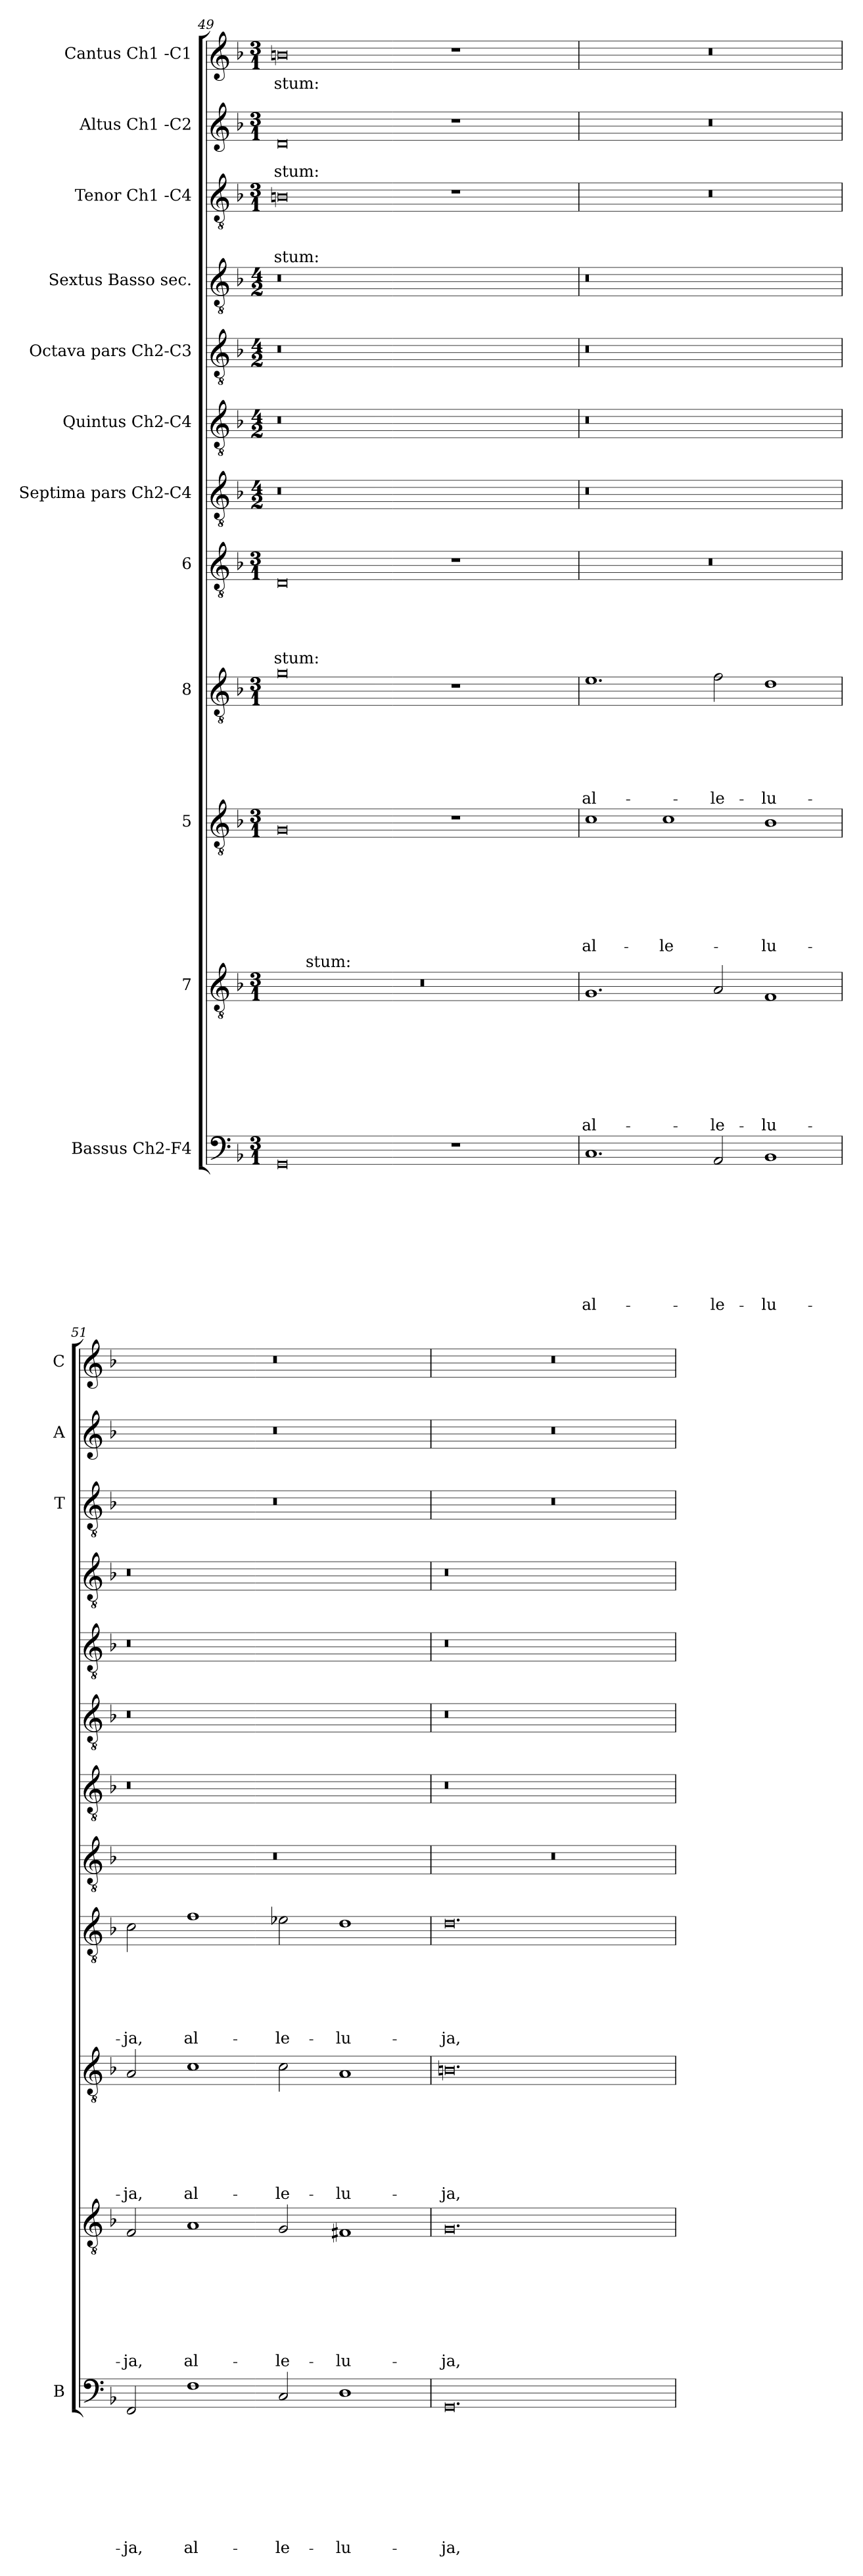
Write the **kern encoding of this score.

**kern	**text	**text	**text	**text	**text	**text	**text	**text	**text	**kern	**text	**text	**text	**text	**text	**text	**text	**text	**kern	**text	**text	**text	**text	**text	**text	**text	**kern	**text	**text	**text	**text	**text	**text	**kern	**text	**text	**text	**text	**text	**kern	**kern	**kern	**kern	**kern	**text	**text	**text	**kern	**text	**text	**kern	**text
*part12	*part12	*part12	*part12	*part12	*part12	*part12	*part12	*part12	*part12	*part11	*part11	*part11	*part11	*part11	*part11	*part11	*part11	*part11	*part10	*part10	*part10	*part10	*part10	*part10	*part10	*part10	*part9	*part9	*part9	*part9	*part9	*part9	*part9	*part8	*part8	*part8	*part8	*part8	*part8	*part7	*part6	*part5	*part4	*part3	*part3	*part3	*part3	*part2	*part2	*part2	*part1	*part1
*staff12	*staff12	*staff12	*staff12	*staff12	*staff12	*staff12	*staff12	*staff12	*staff12	*staff11	*staff11	*staff11	*staff11	*staff11	*staff11	*staff11	*staff11	*staff11	*staff10	*staff10	*staff10	*staff10	*staff10	*staff10	*staff10	*staff10	*staff9	*staff9	*staff9	*staff9	*staff9	*staff9	*staff9	*staff8	*staff8	*staff8	*staff8	*staff8	*staff8	*staff7	*staff6	*staff5	*staff4	*staff3	*staff3	*staff3	*staff3	*staff2	*staff2	*staff2	*staff1	*staff1
*I"Bassus Ch2-F4	*	*	*	*	*	*	*	*	*	*I"7	*	*	*	*	*	*	*	*	*I"5	*	*	*	*	*	*	*	*I"8	*	*	*	*	*	*	*I"6	*	*	*	*	*	*I"Septima pars Ch2-C4	*I"Quintus Ch2-C4	*I"Octava pars Ch2-C3	*I"Sextus Basso sec.	*I"Tenor Ch1 -C4	*	*	*	*I"Altus Ch1 -C2	*	*	*I"Cantus Ch1 -C1	*
*I'B	*	*	*	*	*	*	*	*	*	*	*	*	*	*	*	*	*	*	*	*	*	*	*	*	*	*	*	*	*	*	*	*	*	*	*	*	*	*	*	*	*	*	*	*I'T	*	*	*	*I'A	*	*	*I'C	*
*clefF4	*	*	*	*	*	*	*	*	*	*clefGv2	*	*	*	*	*	*	*	*	*clefGv2	*	*	*	*	*	*	*	*clefGv2	*	*	*	*	*	*	*clefGv2	*	*	*	*	*	*clefGv2	*clefGv2	*clefGv2	*clefGv2	*clefGv2	*	*	*	*clefG2	*	*	*clefG2	*
*k[b-]	*	*	*	*	*	*	*	*	*	*k[b-]	*	*	*	*	*	*	*	*	*k[b-]	*	*	*	*	*	*	*	*k[b-]	*	*	*	*	*	*	*k[b-]	*	*	*	*	*	*k[b-]	*k[b-]	*k[b-]	*k[b-]	*k[b-]	*	*	*	*k[b-]	*	*	*k[b-]	*
*F:	*	*	*	*	*	*	*	*	*	*F:	*	*	*	*	*	*	*	*	*F:	*	*	*	*	*	*	*	*F:	*	*	*	*	*	*	*F:	*	*	*	*	*	*F:	*F:	*F:	*F:	*F:	*	*	*	*F:	*	*	*F:	*
*M3/1	*	*	*	*	*	*	*	*	*	*M3/1	*	*	*	*	*	*	*	*	*M3/1	*	*	*	*	*	*	*	*M3/1	*	*	*	*	*	*	*M3/1	*	*	*	*	*	*M4/2	*M4/2	*M4/2	*M4/2	*M3/1	*	*	*	*M3/1	*	*	*M3/1	*
=49	=49	=49	=49	=49	=49	=49	=49	=49	=49	=49	=49	=49	=49	=49	=49	=49	=49	=49	=49	=49	=49	=49	=49	=49	=49	=49	=49	=49	=49	=49	=49	=49	=49	=49	=49	=49	=49	=49	=49	=49	=49	=49	=49	=49	=49	=49	=49	=49	=49	=49	=49	=49
!	!	!	!	!	!	!	!	!	!	!	!	!	!	!	!	!	!	!	!	!	!	!	!	!	!	!	!	!	!	!	!	!	!	!	!	!	!	!	!LO:LY:b:rj	!	!	!	!	!	!	!	!LO:LY:b	!	!	!LO:LY:b	!	!LO:LY:b:rj
*	*	*	*	*	*	*	*	*	*	*^	*	*	*	*	*	*	*	*	*	*	*	*	*	*	*	*	*	*	*	*	*	*	*	*	*	*	*	*	*	*	*	*	*	*	*	*	*	*	*	*	*	*
0GG	.	.	.	.	.	.	.	.	.	0.r	8.ryy	.	.	.	.	.	.	.	.	0G	.	.	.	.	.	.	.	0g	.	.	.	.	.	.	0D	.	.	.	.	-stum:	0r	0r	0r	0r	0Bn	.	.	-stum:	0d	.	-stum:	0bn	-stum:
!	!	!	!	!	!	!	!	!	!	!	!LO:TX:a:t=stum&colon;	!	!	!	!	!	!	!	!	!	!	!	!	!	!	!	!	!	!	!	!	!	!	!	!	!	!	!	!	!	!	!	!	!	!	!	!	!	!	!	!	!	!
.	.	.	.	.	.	.	.	.	.	.	1ryy	.	.	.	.	.	.	.	.	.	.	.	.	.	.	.	.	.	.	.	.	.	.	.	.	.	.	.	.	.	.	.	.	.	.	.	.	.	.	.	.	.	.
.	.	.	.	.	.	.	.	.	.	.	1ryy	.	.	.	.	.	.	.	.	.	.	.	.	.	.	.	.	.	.	.	.	.	.	.	.	.	.	.	.	.	.	.	.	.	.	.	.	.	.	.	.	.	.
1r	.	.	.	.	.	.	.	.	.	.	.	.	.	.	.	.	.	.	.	1r	.	.	.	.	.	.	.	1r	.	.	.	.	.	.	1r	.	.	.	.	.	1ryy	1ryy	1ryy	1ryy	1r	.	.	.	1r	.	.	1r	.
.	.	.	.	.	.	.	.	.	.	.	2ryy	.	.	.	.	.	.	.	.	.	.	.	.	.	.	.	.	.	.	.	.	.	.	.	.	.	.	.	.	.	.	.	.	.	.	.	.	.	.	.	.	.	.
.	.	.	.	.	.	.	.	.	.	.	4ryy	.	.	.	.	.	.	.	.	.	.	.	.	.	.	.	.	.	.	.	.	.	.	.	.	.	.	.	.	.	.	.	.	.	.	.	.	.	.	.	.	.	.
.	.	.	.	.	.	.	.	.	.	.	16ryy	.	.	.	.	.	.	.	.	.	.	.	.	.	.	.	.	.	.	.	.	.	.	.	.	.	.	.	.	.	.	.	.	.	.	.	.	.	.	.	.	.	.
=50	=50	=50	=50	=50	=50	=50	=50	=50	=50	=50	=50	=50	=50	=50	=50	=50	=50	=50	=50	=50	=50	=50	=50	=50	=50	=50	=50	=50	=50	=50	=50	=50	=50	=50	=50	=50	=50	=50	=50	=50	=50	=50	=50	=50	=50	=50	=50	=50	=50	=50	=50	=50	=50
!	!	!	!	!	!	!	!	!	!LO:LY:b	!	!	!	!	!	!	!	!	!	!LO:LY:b	!	!	!	!	!	!	!	!LO:LY:b	!	!	!	!	!	!	!LO:LY:b	!	!	!	!	!	!	!	!	!	!	!	!	!	!	!	!	!	!	!
*	*	*	*	*	*	*	*	*	*	*v	*v	*	*	*	*	*	*	*	*	*	*	*	*	*	*	*	*	*	*	*	*	*	*	*	*	*	*	*	*	*	*	*	*	*	*	*	*	*	*	*	*	*	*
1.C	.	.	.	.	.	.	.	.	-al-	1.G	.	.	.	.	.	.	.	-al-	1c	.	.	.	.	.	.	-al-	1.e	.	.	.	.	.	-al-	0.r	.	.	.	.	.	0r	0r	0r	0r	0.r	.	.	.	0.r	.	.	0.r	.
!	!	!	!	!	!	!	!	!	!	!	!	!	!	!	!	!	!	!	!	!	!	!	!	!	!	!LO:LY:b	!	!	!	!	!	!	!	!	!	!	!	!	!	!	!	!	!	!	!	!	!	!	!	!	!	!
.	.	.	.	.	.	.	.	.	.	.	.	.	.	.	.	.	.	.	1c	.	.	.	.	.	.	-le-	.	.	.	.	.	.	.	.	.	.	.	.	.	.	.	.	.	.	.	.	.	.	.	.	.	.
!	!	!	!	!	!	!	!	!	!LO:LY:b	!	!	!	!	!	!	!	!	!LO:LY:b	!	!	!	!	!	!	!	!	!	!	!	!	!	!	!LO:LY:b	!	!	!	!	!	!	!	!	!	!	!	!	!	!	!	!	!	!	!
2AA/	.	.	.	.	.	.	.	.	-le-	2A/	.	.	.	.	.	.	.	-le-	.	.	.	.	.	.	.	.	2f\	.	.	.	.	.	-le-	.	.	.	.	.	.	.	.	.	.	.	.	.	.	.	.	.	.	.
!	!	!	!	!	!	!	!	!	!LO:LY:b	!	!	!	!	!	!	!	!	!LO:LY:b	!	!	!	!	!	!	!	!LO:LY:b	!	!	!	!	!	!	!LO:LY:b	!	!	!	!	!	!	!	!	!	!	!	!	!	!	!	!	!	!	!
1BB-	.	.	.	.	.	.	.	.	-lu-	1F	.	.	.	.	.	.	.	-lu-	1B-	.	.	.	.	.	.	-lu-	1d	.	.	.	.	.	-lu-	.	.	.	.	.	.	1ryy	1ryy	1ryy	1ryy	.	.	.	.	.	.	.	.	.
=51	=51	=51	=51	=51	=51	=51	=51	=51	=51	=51	=51	=51	=51	=51	=51	=51	=51	=51	=51	=51	=51	=51	=51	=51	=51	=51	=51	=51	=51	=51	=51	=51	=51	=51	=51	=51	=51	=51	=51	=51	=51	=51	=51	=51	=51	=51	=51	=51	=51	=51	=51	=51
!	!	!	!	!	!	!	!	!	!LO:LY:b	!	!	!	!	!	!	!	!	!LO:LY:b	!	!	!	!	!	!	!	!LO:LY:b	!	!	!	!	!	!	!LO:LY:b	!	!	!	!	!	!	!	!	!	!	!	!	!	!	!	!	!	!	!
2FF/	.	.	.	.	.	.	.	.	-ja,	2F/	.	.	.	.	.	.	.	-ja,	2A/	.	.	.	.	.	.	-ja,	2c\	.	.	.	.	.	-ja,	0.r	.	.	.	.	.	0r	0r	0r	0r	0.r	.	.	.	0.r	.	.	0.r	.
!	!	!	!	!	!	!	!	!	!LO:LY:b	!	!	!	!	!	!	!	!	!LO:LY:b	!	!	!	!	!	!	!	!LO:LY:b	!	!	!	!	!	!	!LO:LY:b	!	!	!	!	!	!	!	!	!	!	!	!	!	!	!	!	!	!	!
1F	.	.	.	.	.	.	.	.	al-	1A	.	.	.	.	.	.	.	al-	1c	.	.	.	.	.	.	al-	1f	.	.	.	.	.	al-	.	.	.	.	.	.	.	.	.	.	.	.	.	.	.	.	.	.	.
!	!	!	!	!	!	!	!	!	!LO:LY:b	!	!	!	!	!	!	!	!	!LO:LY:b	!	!	!	!	!	!	!	!LO:LY:b	!	!	!	!	!	!	!LO:LY:b	!	!	!	!	!	!	!	!	!	!	!	!	!	!	!	!	!	!	!
2C/	.	.	.	.	.	.	.	.	-le-	2G/	.	.	.	.	.	.	.	-le-	2c\	.	.	.	.	.	.	-le-	2e-X\	.	.	.	.	.	-le-	.	.	.	.	.	.	.	.	.	.	.	.	.	.	.	.	.	.	.
!	!	!	!	!	!	!	!	!	!LO:LY:b	!	!	!	!	!	!	!	!	!LO:LY:b	!	!	!	!	!	!	!	!LO:LY:b	!	!	!	!	!	!	!LO:LY:b	!	!	!	!	!	!	!	!	!	!	!	!	!	!	!	!	!	!	!
1D	.	.	.	.	.	.	.	.	-lu-	1F#X	.	.	.	.	.	.	.	-lu-	1A	.	.	.	.	.	.	-lu-	1d	.	.	.	.	.	-lu-	.	.	.	.	.	.	1ryy	1ryy	1ryy	1ryy	.	.	.	.	.	.	.	.	.
=52	=52	=52	=52	=52	=52	=52	=52	=52	=52	=52	=52	=52	=52	=52	=52	=52	=52	=52	=52	=52	=52	=52	=52	=52	=52	=52	=52	=52	=52	=52	=52	=52	=52	=52	=52	=52	=52	=52	=52	=52	=52	=52	=52	=52	=52	=52	=52	=52	=52	=52	=52	=52
!	!	!	!	!	!	!	!	!	!LO:LY:b	!	!	!	!	!	!	!	!	!LO:LY:b	!	!	!	!	!	!	!	!LO:LY:b	!	!	!	!	!	!	!LO:LY:b	!	!	!	!	!	!	!	!	!	!	!	!	!	!	!	!	!	!	!
0.GG	.	.	.	.	.	.	.	.	-ja,	0.G	.	.	.	.	.	.	.	-ja,	0.Bn	.	.	.	.	.	.	-ja,	0.d	.	.	.	.	.	-ja,	0.r	.	.	.	.	.	0r	0r	0r	0r	0.r	.	.	.	0.r	.	.	0.r	.
.	.	.	.	.	.	.	.	.	.	.	.	.	.	.	.	.	.	.	.	.	.	.	.	.	.	.	.	.	.	.	.	.	.	.	.	.	.	.	.	1ryy	1ryy	1ryy	1ryy	.	.	.	.	.	.	.	.	.
=	=	=	=	=	=	=	=	=	=	=	=	=	=	=	=	=	=	=	=	=	=	=	=	=	=	=	=	=	=	=	=	=	=	=	=	=	=	=	=	=	=	=	=	=	=	=	=	=	=	=	=	=
*-	*-	*-	*-	*-	*-	*-	*-	*-	*-	*-	*-	*-	*-	*-	*-	*-	*-	*-	*-	*-	*-	*-	*-	*-	*-	*-	*-	*-	*-	*-	*-	*-	*-	*-	*-	*-	*-	*-	*-	*-	*-	*-	*-	*-	*-	*-	*-	*-	*-	*-	*-	*-
